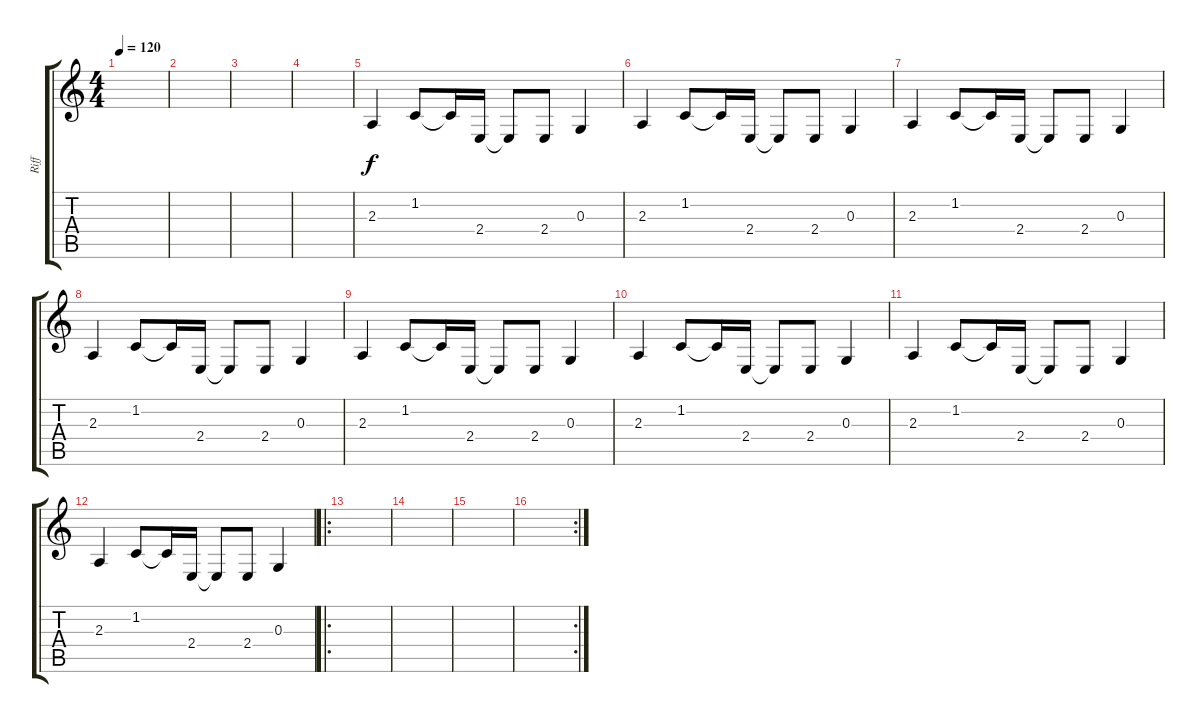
\track ("Riff" "Riff") {instrument lead5charang}
\staff {score tabs}
\tuning (E4 B3 G3 D3 A2 E2) {hide}
\ts (4 4)
\tempo 120
\clef g2
\ks c
|
|
|
|
2.3.4 1.2.8 1.2{t}.16 2.4.16 2.4{t}.8 2.4.8 0.3.4 |
2.3.4 1.2.8 1.2{t}.16 2.4.16 2.4{t}.8 2.4.8 0.3.4 |
2.3.4 1.2.8 1.2{t}.16 2.4.16 2.4{t}.8 2.4.8 0.3.4 |
2.3.4 1.2.8 1.2{t}.16 2.4.16 2.4{t}.8 2.4.8 0.3.4 |
2.3.4 1.2.8 1.2{t}.16 2.4.16 2.4{t}.8 2.4.8 0.3.4 |
2.3.4 1.2.8 1.2{t}.16 2.4.16 2.4{t}.8 2.4.8 0.3.4 |
2.3.4 1.2.8 1.2{t}.16 2.4.16 2.4{t}.8 2.4.8 0.3.4 |
2.3.4 1.2.8 1.2{t}.16 2.4.16 2.4{t}.8 2.4.8 0.3.4 |
\ro
|
|
|
\rc 2
